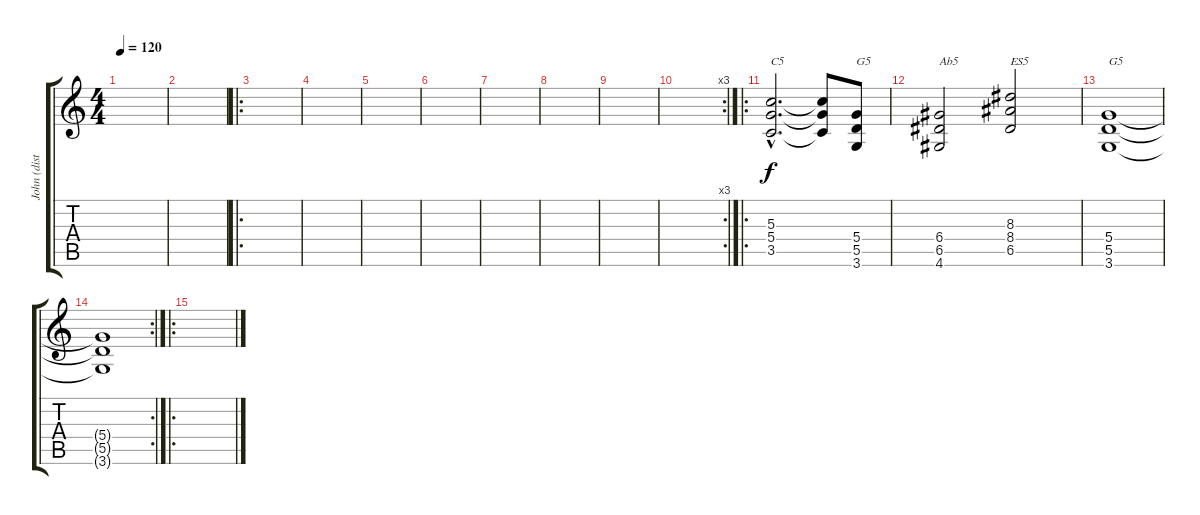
\track ("John (distortion)" "John (dist") {instrument distortionguitar}
\staff {score tabs}
\tuning (E4 B3 G3 D3 A2 E2) {hide}
\ts (4 4)
\tempo 120
\clef g2
\ks c
|
|
\ro
|
|
|
|
|
|
|
\rc 3
|
\ro
(5.3{hac} 5.4{hac} 3.5{hac}).2{d txt "C5"} (5.3{t} 5.4{t} 3.5{t}).8 (5.4 5.5 3.6).8{txt "G5"} |
(6.4 6.5 4.6).2{txt "Ab5"} (8.3 8.4 6.5).2{txt "ES5"} |
(5.4 5.5 3.6).1{txt "G5"} |
\rc 2
(5.4{t} 5.5{t} 3.6{t}).1 |
\ro
